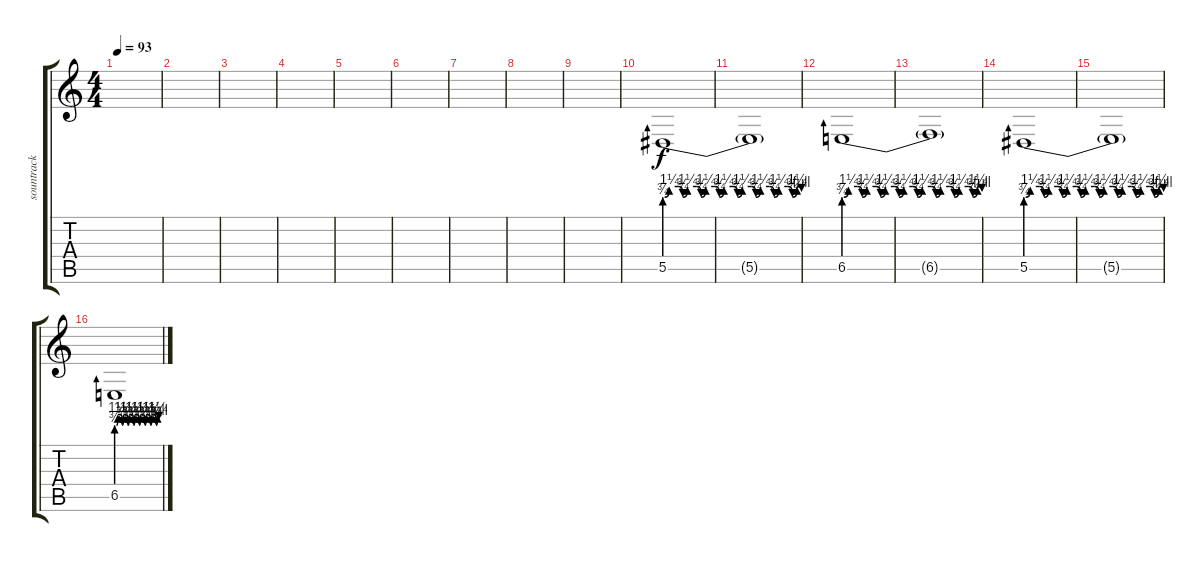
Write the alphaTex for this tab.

\track ("sountrack" "sountrack") {instrument fx2soundtrack}
\staff {score tabs}
\tuning (E4 B3 G3 D3 A2 E2) {hide}
\ts (4 4)
\tempo 93
\clef g2
\ks c
|
|
|
|
|
|
|
|
|
5.5{be (custom 0 3 2 5 6 5 8 3 10 5 14 5 16 3 18 5 22 5 24 3 26 5 30 5 32 3 34 5 38 5 40 3 42 5 46 5 48 3 50 5 54 5 56 3 58 5 60 4)}.1 |
5.5{t}.1 |
6.5{be (custom 0 3 2 5 6 5 8 3 10 5 14 5 16 3 18 5 22 5 24 3 26 5 30 5 32 3 34 5 38 5 40 3 42 5 46 5 48 3 50 5 54 5 56 3 58 5 60 4)}.1 |
6.5{t}.1 |
5.5{be (custom 0 3 2 5 6 5 8 3 10 5 14 5 16 3 18 5 22 5 24 3 26 5 30 5 32 3 34 5 38 5 40 3 42 5 46 5 48 3 50 5 54 5 56 3 58 5 60 4)}.1 |
5.5{t}.1 |
6.5{be (custom 0 3 2 5 6 5 8 3 10 5 14 5 16 3 18 5 22 5 24 3 26 5 30 5 32 3 34 5 38 5 40 3 42 5 46 5 48 3 50 5 54 5 56 3 58 5 60 4)}.1
